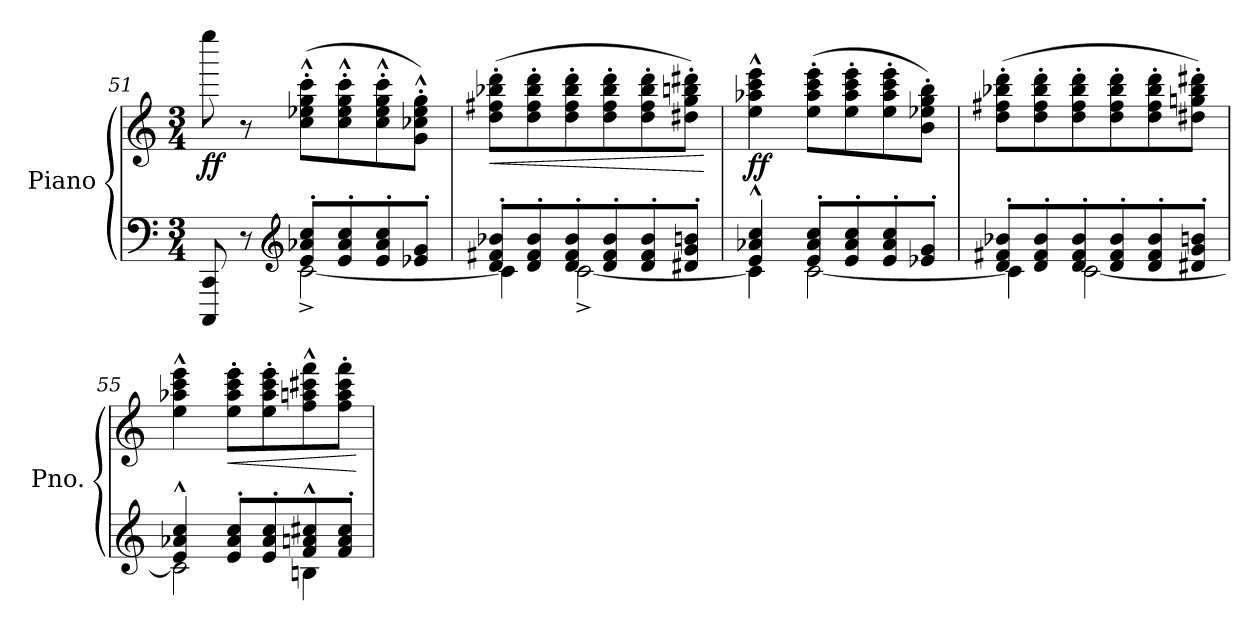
**kern	**kern	**dynam
*part1	*part1	*part1
*staff2	*staff1	*staff1/2
*I"Piano	*	*
*I'Pno.	*	*
*clefF4	*clefG2	*
*k[]	*k[]	*
*M3/4	*M3/4	*
=51	=51	=51
*^	*	*
!	!	!	!LO:DY:b
8CCC/ 8CC/	4ryy	8eeee\	ff
8r	.	8r	.
*clefG2	*	*	*
8e/' 8a-X/' 8cc/'L	[2c^\	(>8cc\'^^ 8ee-X\'^^ 8gg\'^^ 8ccc\'^^L	.
8e/' 8a-/' 8cc/'	.	8cc\'^^ 8ee-\'^^ 8gg\'^^ 8ccc\'^^	.
8e/' 8a-/' 8cc/'	.	8cc\'^^ 8ee-\'^^ 8gg\'^^ 8ccc\'^^	.
8e-X/' 8g/'J	.	8g\'^^ 8cc-X\'^^ 8ee-\'^^ 8gg\'^^J)	.
!!LO:LB:g=z
=52	=52	=52	=52
!	!	!	!LO:HP:b
8d/' 8f#X/' 8b-X/'L	4c\]	(>8dd\' 8ff#X\' 8bb-X\' 8ddd\'L	<
8d/' 8f#/' 8b-/'	.	8dd\' 8ff#\' 8bb-\' 8ddd\'	.
8d/' 8f#/' 8b-/'	[2c^\	8dd\' 8ff#\' 8bb-\' 8ddd\'	.
8d/' 8f#/' 8b-/'	.	8dd\' 8ff#\' 8bb-\' 8ddd\'	.
8d/' 8f#/' 8b-/'	.	8dd\' 8ff#\' 8bb-\' 8ddd\'	.
8d#X/' 8g/' 8bn/'J	.	8dd#X\' 8gg\' 8bbn\' 8ddd#X\'J)	.
*v	*v	*	*
.	.	[
=53	=53	=53
*^	*	*
!	!	!	!LO:DY:b
4e/^^ 4a-X/^^ 4cc/^^	4c\]	4ee\^^ 4aa-X\^^ 4ccc\^^ 4eee\^^	ff
8e/' 8a-/' 8cc/'L	[2c\	(>8ee\' 8aa-\' 8ccc\' 8eee\'L	.
8e/' 8a-/' 8cc/'	.	8ee\' 8aa-\' 8ccc\' 8eee\'	.
8e/' 8a-/' 8cc/'	.	8ee\' 8aa-\' 8ccc\' 8eee\'	.
8e-X/' 8g/'J	.	8b\' 8ee-X\' 8gg\' 8bb\'J)	.
=54	=54	=54	=54
8d/' 8f#X/' 8b-X/'L	4c\]	(>8dd\' 8ff#X\' 8bb-X\' 8ddd\'L	.
8d/' 8f#/' 8b-/'	.	8dd\' 8ff#\' 8bb-\' 8ddd\'	.
8d/' 8f#/' 8b-/'	[2c\	8dd\' 8ff#\' 8bb-\' 8ddd\'	.
8d/' 8f#/' 8b-/'	.	8dd\' 8ff#\' 8bb-\' 8ddd\'	.
8d/' 8f#/' 8b-/'	.	8dd\' 8ff#\' 8bb-\' 8ddd\'	.
8d#X/' 8g/' 8bn/'J	.	8dd#X\' 8ggn\' 8bb-\' 8ddd#X\'J)	.
=55	=55	=55	=55
4e/^^ 4a-X/^^ 4cc/^^	2c\]	4ee\^^ 4aa-X\^^ 4ccc\^^ 4eee\^^	.
!	!	!	!LO:HP:b
8e/' 8a-/' 8cc/'L	.	8ee\' 8aa-\' 8ccc\' 8eee\'L	<
8e/' 8a-/' 8cc/'	.	8ee\' 8aa-\' 8ccc\' 8eee\'	.
8f/^^ 8an/^^ 8cc#X/^^	4Bn\	8ff\^^ 8aan\^^ 8ccc#X\^^ 8fff\^^	.
8f/' 8a/' 8cc#/'J	.	8ff\' 8aa\' 8ccc#\' 8fff\'J	.
*v	*v	*	*
.	.	[
=	=	=
*-	*-	*-
